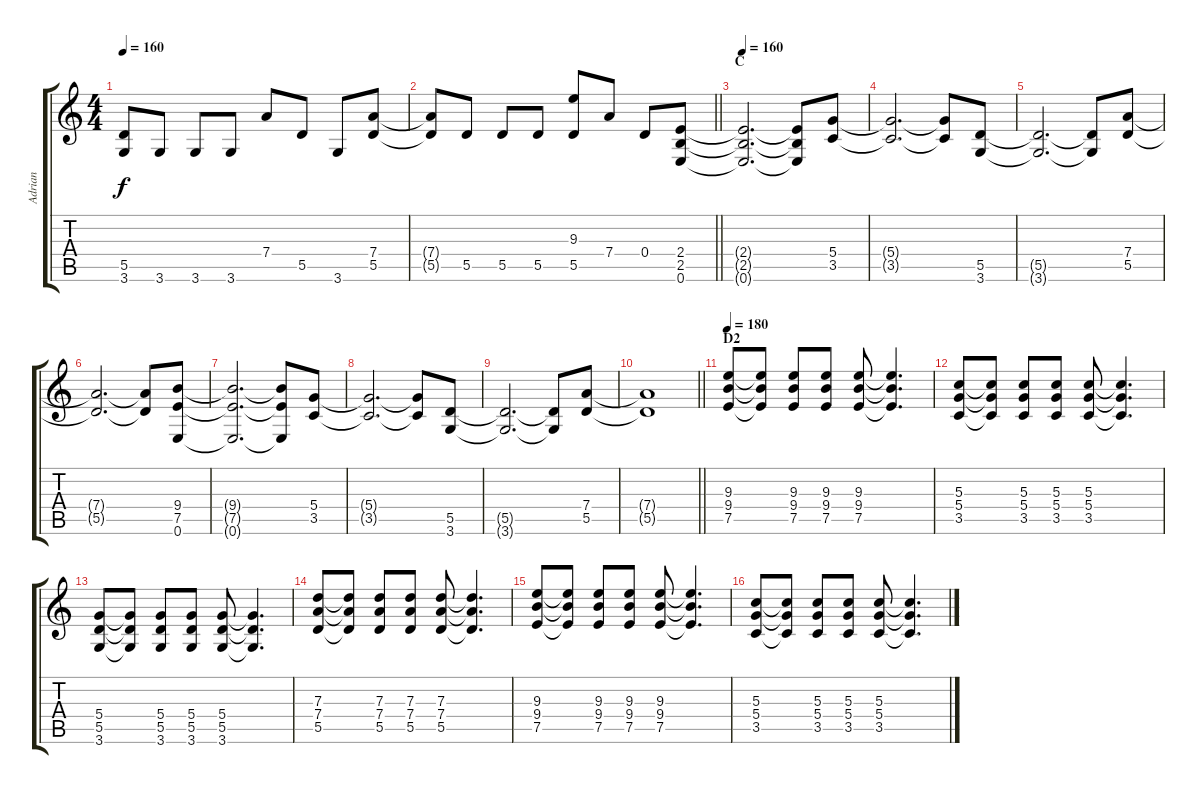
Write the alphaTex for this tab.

\track ("Adrian" "Adrian") {instrument overdrivenguitar}
\staff {score tabs}
\tuning (E4 B3 G3 D3 A2 E2) {hide}
\ts (4 4)
\tempo 160
\clef g2
\ks c
(5.5 3.6).8{dy f} 3.6.8 3.6.8 3.6.8 7.4.8 5.5.8 3.6.8 (7.4 5.5).8 |
\barLineRight lightlight
(7.4{t} 5.5{t}).8 5.5.8 5.5.8 5.5.8 (9.3 5.5).8 7.4.8 0.4.8 (2.4 2.5 0.6).8 |
\section ("" "C")
\tempo 160
(2.4{t} 2.5{t} 0.6{t}).2{d balance 16} (2.4{t} 2.5{t} 0.6{t}).8 (5.4 3.5).8 |
(5.4{t} 3.5{t}).2{d} (5.4{t} 3.5{t}).8 (5.5 3.6).8 |
(5.5{t} 3.6{t}).2{d} (5.5{t} 3.6{t}).8 (7.4 5.5).8 |
(7.4{t} 5.5{t}).2{d} (7.4{t} 5.5{t}).8 (9.4 7.5 0.6).8 |
(9.4{t} 7.5{t} 0.6{t}).2{d} (9.4{t} 7.5{t} 0.6{t}).8 (5.4 3.5).8 |
(5.4{t} 3.5{t}).2{d} (5.4{t} 3.5{t}).8 (5.5 3.6).8 |
(5.5{t} 3.6{t}).2{d} (5.5{t} 3.6{t}).8 (7.4 5.5).8 |
\barLineRight lightlight
(7.4{t} 5.5{t}).1 |
\section ("" "D2")
\tempo 180
(9.3 9.4 7.5).8 (9.3{t} 9.4{t} 7.5{t}).8 (9.3 9.4 7.5).8 (9.3 9.4 7.5).8 (9.3 9.4 7.5).8 (9.3{t} 9.4{t} 7.5{t}).4{d} |
(5.3 5.4 3.5).8 (5.3{t} 5.4{t} 3.5{t}).8 (5.3 5.4 3.5).8 (5.3 5.4 3.5).8 (5.3 5.4 3.5).8 (5.3{t} 5.4{t} 3.5{t}).4{d} |
(5.4 5.5 3.6).8 (5.4{t} 5.5{t} 3.6{t}).8 (5.4 5.5 3.6).8 (5.4 5.5 3.6).8 (5.4 5.5 3.6).8 (5.4{t} 5.5{t} 3.6{t}).4{d} |
(7.3 7.4 5.5).8 (7.3{t} 7.4{t} 5.5{t}).8 (7.3 7.4 5.5).8 (7.3 7.4 5.5).8 (7.3 7.4 5.5).8 (7.3{t} 7.4{t} 5.5{t}).4{d} |
(9.3 9.4 7.5).8 (9.3{t} 9.4{t} 7.5{t}).8 (9.3 9.4 7.5).8 (9.3 9.4 7.5).8 (9.3 9.4 7.5).8 (9.3{t} 9.4{t} 7.5{t}).4{d} |
(5.3 5.4 3.5).8 (5.3{t} 5.4{t} 3.5{t}).8 (5.3 5.4 3.5).8 (5.3 5.4 3.5).8 (5.3 5.4 3.5).8 (5.3{t} 5.4{t} 3.5{t}).4{d}
